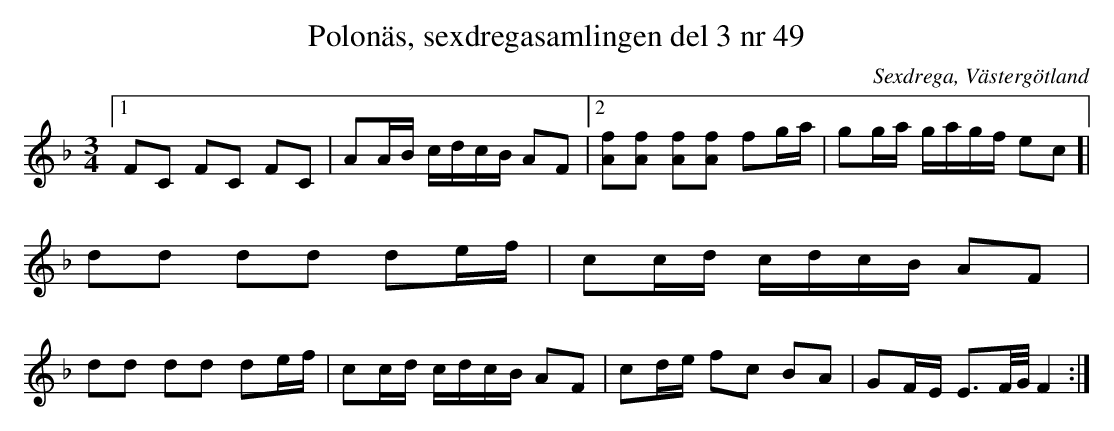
X:1
T:Polonäs, sexdregasamlingen del 3 nr 49
O:Sexdrega, Västergötland
M: 3/4
L: 1/8
K:F
[1 FC FC FC | AA/B/ c/d/c/B/ AF |[2 [Af][Af] [Af][Af] fg/a/ | gg/a/ g/a/g/f/ ec ]|
dd dd de/f/ | cc/d/ c/d/c/B/ AF |
dd dd de/f/ | cc/d/ c/d/c/B/ AF | cd/e/ fc BA | GF/E/ E3/2F//G// F2 :|
